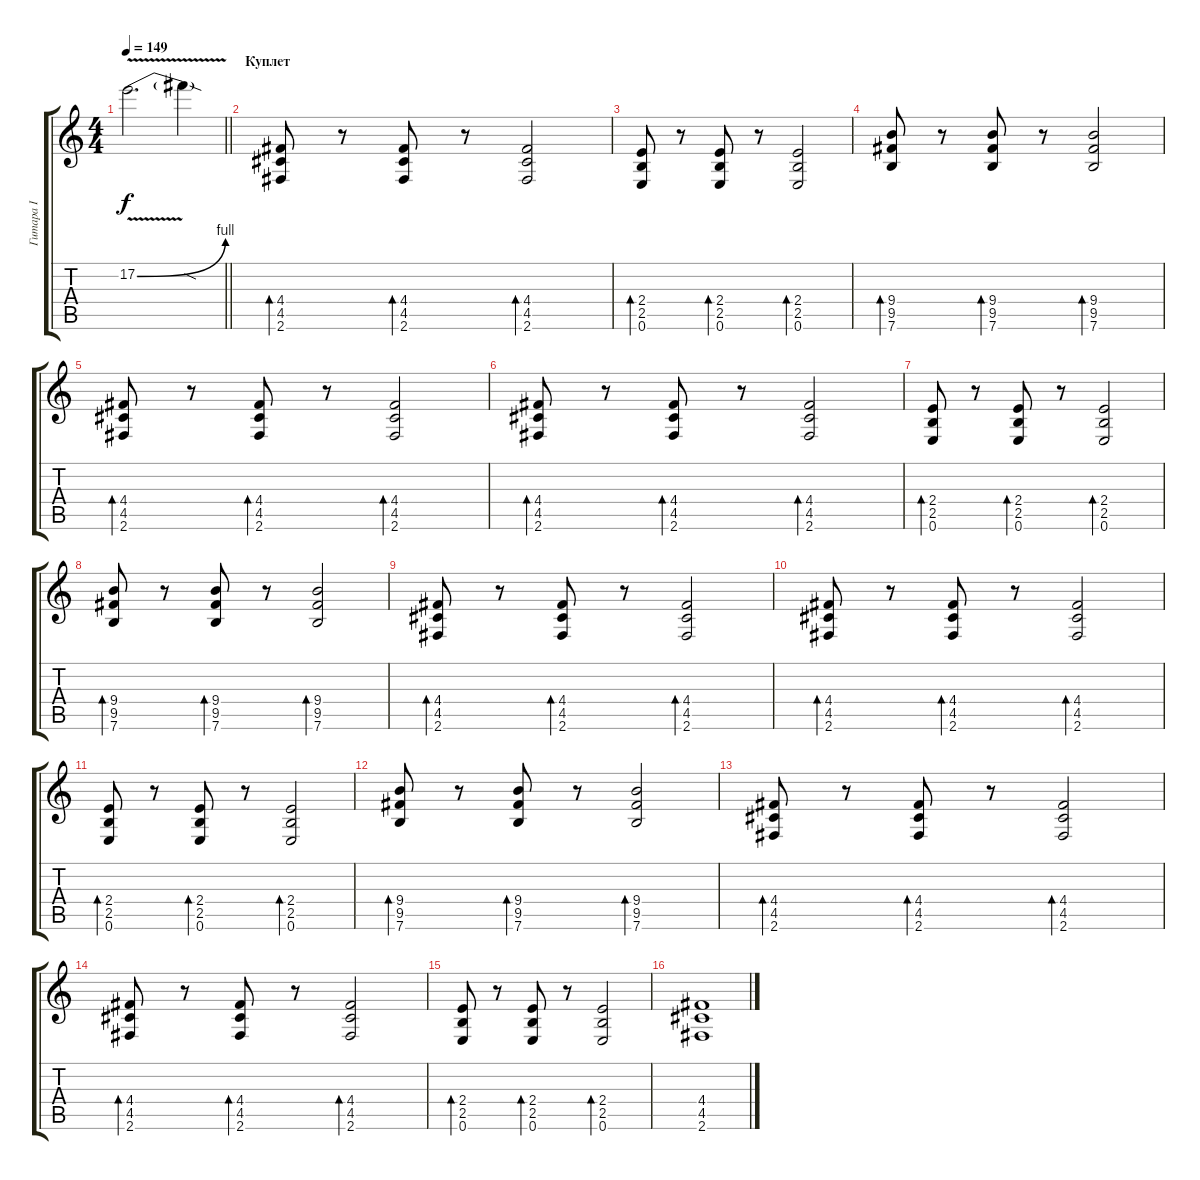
\track ("Гитара I" "Гитара I") {instrument distortionguitar}
\staff {score tabs}
\tuning (E4 B3 G3 D3 A2 E2) {hide}
\ts (4 4)
\tempo 149
\clef g2
\barLineRight lightlight
\ks c
17.2{be (bend 0 0 60 4) v}.2{d dy f} 17.2{sod t}.4 |
\section ("" "Куплет")
(4.4 4.5 2.6).8{bd 60} r.8 (4.4 4.5 2.6).8{bd 60} r.8 (4.4 4.5 2.6).2{bd 60} |
(2.4 2.5 0.6).8{bd 60} r.8 (2.4 2.5 0.6).8{bd 60} r.8 (2.4 2.5 0.6).2{bd 60} |
(9.4 9.5 7.6).8{bd 60} r.8 (9.4 9.5 7.6).8{bd 60} r.8 (9.4 9.5 7.6).2{bd 60} |
(4.4 4.5 2.6).8{bd 60} r.8 (4.4 4.5 2.6).8{bd 60} r.8 (4.4 4.5 2.6).2{bd 60} |
(4.4 4.5 2.6).8{bd 60} r.8 (4.4 4.5 2.6).8{bd 60} r.8 (4.4 4.5 2.6).2{bd 60} |
(2.4 2.5 0.6).8{bd 60} r.8 (2.4 2.5 0.6).8{bd 60} r.8 (2.4 2.5 0.6).2{bd 60} |
(9.4 9.5 7.6).8{bd 60} r.8 (9.4 9.5 7.6).8{bd 60} r.8 (9.4 9.5 7.6).2{bd 60} |
(4.4 4.5 2.6).8{bd 60} r.8 (4.4 4.5 2.6).8{bd 60} r.8 (4.4 4.5 2.6).2{bd 60} |
(4.4 4.5 2.6).8{bd 60} r.8 (4.4 4.5 2.6).8{bd 60} r.8 (4.4 4.5 2.6).2{bd 60} |
(2.4 2.5 0.6).8{bd 60} r.8 (2.4 2.5 0.6).8{bd 60} r.8 (2.4 2.5 0.6).2{bd 60} |
(9.4 9.5 7.6).8{bd 60} r.8 (9.4 9.5 7.6).8{bd 60} r.8 (9.4 9.5 7.6).2{bd 60} |
(4.4 4.5 2.6).8{bd 60} r.8 (4.4 4.5 2.6).8{bd 60} r.8 (4.4 4.5 2.6).2{bd 60} |
(4.4 4.5 2.6).8{bd 60} r.8 (4.4 4.5 2.6).8{bd 60} r.8 (4.4 4.5 2.6).2{bd 60} |
(2.4 2.5 0.6).8{bd 60} r.8 (2.4 2.5 0.6).8{bd 60} r.8 (2.4 2.5 0.6).2{bd 60} |
(4.4 4.5 2.6).1
